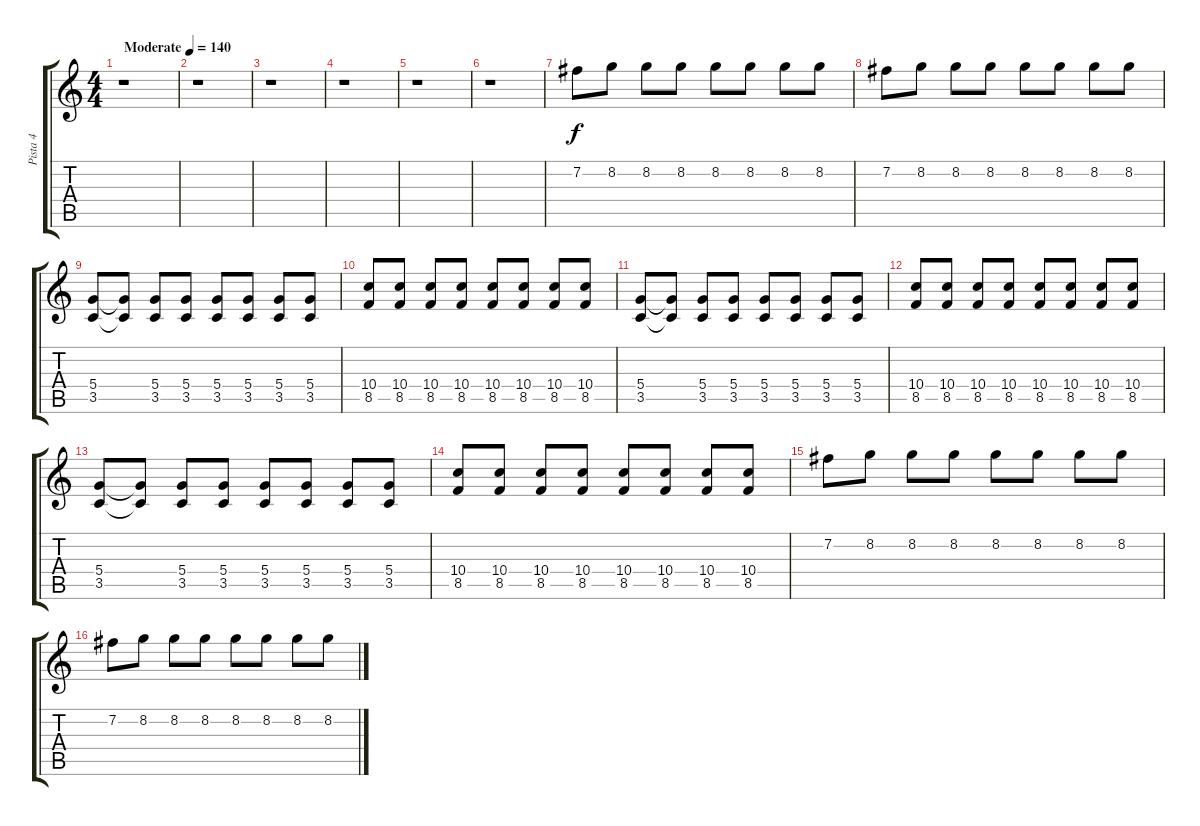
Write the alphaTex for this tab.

\track ("Pista 4" "Pista 4") {instrument overdrivenguitar}
\staff {score tabs}
\tuning (E4 B3 G3 D3 A2 E2) {hide}
\ts (4 4)
\tempo (140 "Moderate")
\clef g2
\ks c
r.1{dy f instrument overdrivenguitar} |
r.1 |
r.1 |
r.1 |
r.1 |
r.1 |
7.2.8 8.2.8 8.2.8 8.2.8 8.2.8 8.2.8 8.2.8 8.2.8 |
7.2.8 8.2.8 8.2.8 8.2.8 8.2.8 8.2.8 8.2.8 8.2.8 |
(5.4 3.5).8 (5.4{t} 3.5{t}).8 (5.4 3.5).8 (5.4 3.5).8 (5.4 3.5).8 (5.4 3.5).8 (5.4 3.5).8 (5.4 3.5).8 |
(10.4 8.5).8 (10.4 8.5).8 (10.4 8.5).8 (10.4 8.5).8 (10.4 8.5).8 (10.4 8.5).8 (10.4 8.5).8 (10.4 8.5).8 |
(5.4 3.5).8 (5.4{t} 3.5{t}).8 (5.4 3.5).8 (5.4 3.5).8 (5.4 3.5).8 (5.4 3.5).8 (5.4 3.5).8 (5.4 3.5).8 |
(10.4 8.5).8 (10.4 8.5).8 (10.4 8.5).8 (10.4 8.5).8 (10.4 8.5).8 (10.4 8.5).8 (10.4 8.5).8 (10.4 8.5).8 |
(5.4 3.5).8 (5.4{t} 3.5{t}).8 (5.4 3.5).8 (5.4 3.5).8 (5.4 3.5).8 (5.4 3.5).8 (5.4 3.5).8 (5.4 3.5).8 |
(10.4 8.5).8 (10.4 8.5).8 (10.4 8.5).8 (10.4 8.5).8 (10.4 8.5).8 (10.4 8.5).8 (10.4 8.5).8 (10.4 8.5).8 |
7.2.8 8.2.8 8.2.8 8.2.8 8.2.8 8.2.8 8.2.8 8.2.8 |
7.2.8 8.2.8 8.2.8 8.2.8 8.2.8 8.2.8 8.2.8 8.2.8
